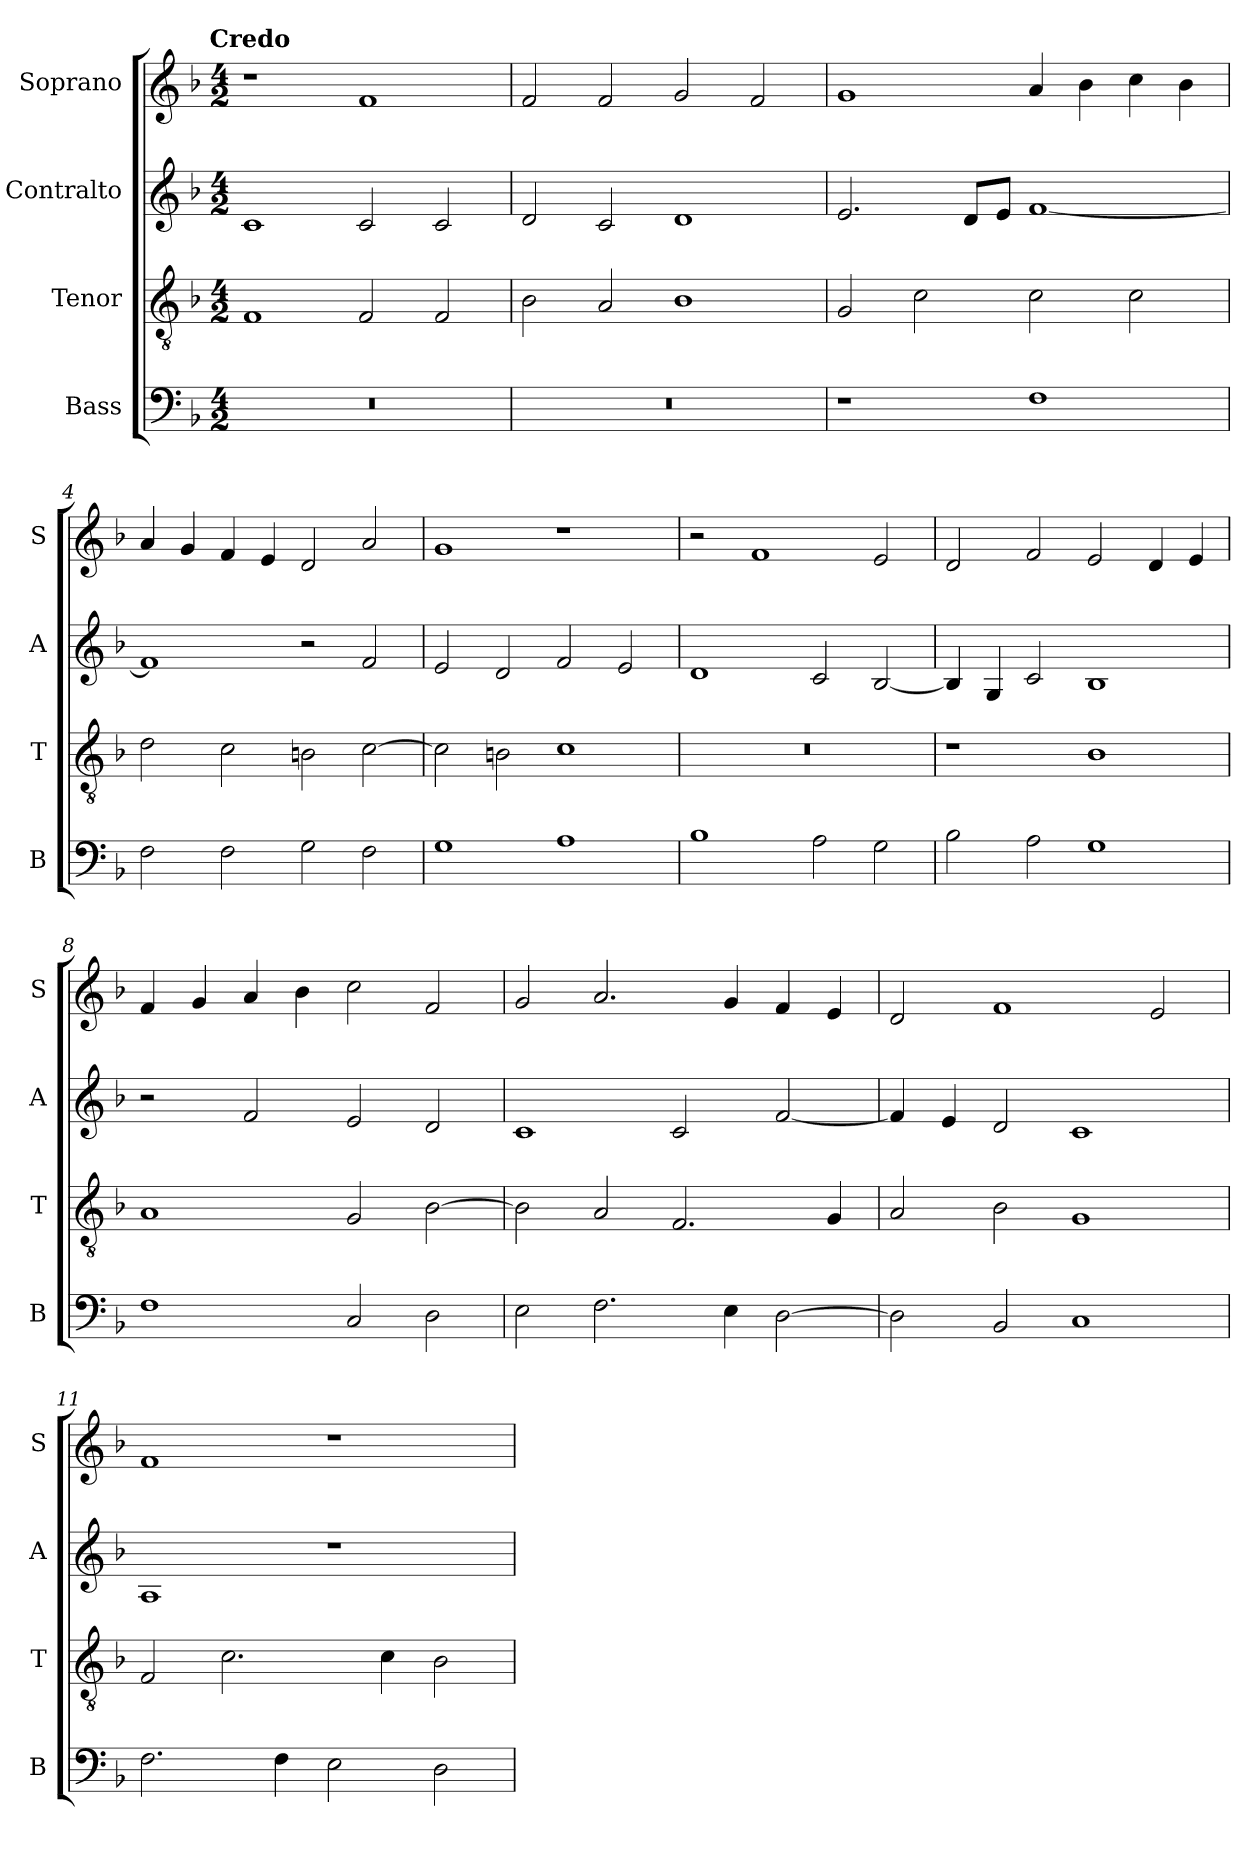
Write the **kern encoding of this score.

**kern	**kern	**kern	**kern
*part4	*part3	*part2	*part1
*staff4	*staff3	*staff2	*staff1
*I"Bass	*I"Tenor	*I"Contralto	*I"Soprano
*I'B	*I'T	*I'A	*I'S
*clefF4	*clefGv2	*clefG2	*clefG2
*k[b-]	*k[b-]	*k[b-]	*k[b-]
*F:ion	*F:ion	*F:ion	*F:ion
!!LO:TX:omd:t=Credo
*M4/2	*M4/2	*M4/2	*M4/2
=1	=1	=1	=1
0r	1F	1c	1r
.	2F	2c	1f
.	2F	2c	.
=2	=2	=2	=2
0r	2B-	2d	2f
.	2A	2c	2f
.	1B-	1d	2g
.	.	.	2f
=3	=3	=3	=3
1r	2G	2.e	1g
.	2c	.	.
.	.	8d/L	.
.	.	8e/J	.
1F	2c	[1f	4a
.	.	.	4b-
.	2c	.	4cc
.	.	.	4b-
=4	=4	=4	=4
2F	2d	1f]	4a
.	.	.	4g
2F	2c	.	4f
.	.	.	4e
2G	2Bn	2r	2d
2F	[2c	2f	2a
=5	=5	=5	=5
1G	2c]	2e	1g
.	2Bn	2d	.
1A	1c	2f	1r
.	.	2e	.
=6	=6	=6	=6
1B-	0r	1d	2r
.	.	.	1f
2A	.	2c	.
2G	.	[2B-	2e
=7	=7	=7	=7
2B-	1r	4B-]	2d
.	.	4G	.
2A	.	2c	2f
1G	1B-	1B-	2e
.	.	.	4d
.	.	.	4e
=8	=8	=8	=8
1F	1A	2r	4f
.	.	.	4g
.	.	2f	4a
.	.	.	4b-
2C	2G	2e	2cc
2D	[2B-	2d	2f
=9	=9	=9	=9
2E	2B-]	1c	2g
2.F	2A	.	2.a
.	2.F	2c	.
4E	.	.	4g
[2D	.	[2f	4f
.	4G	.	4e
=10	=10	=10	=10
2D]	2A	4f]	2d
.	.	4e	.
2BB-	2B-	2d	1f
1C	1G	1c	.
.	.	.	2e
=11	=11	=11	=11
2.F	2F	1A	1f
.	2.c	.	.
4F	.	.	.
2E	.	1r	1r
.	4c	.	.
2D	2B-	.	.
=	=	=	=
*-	*-	*-	*-
